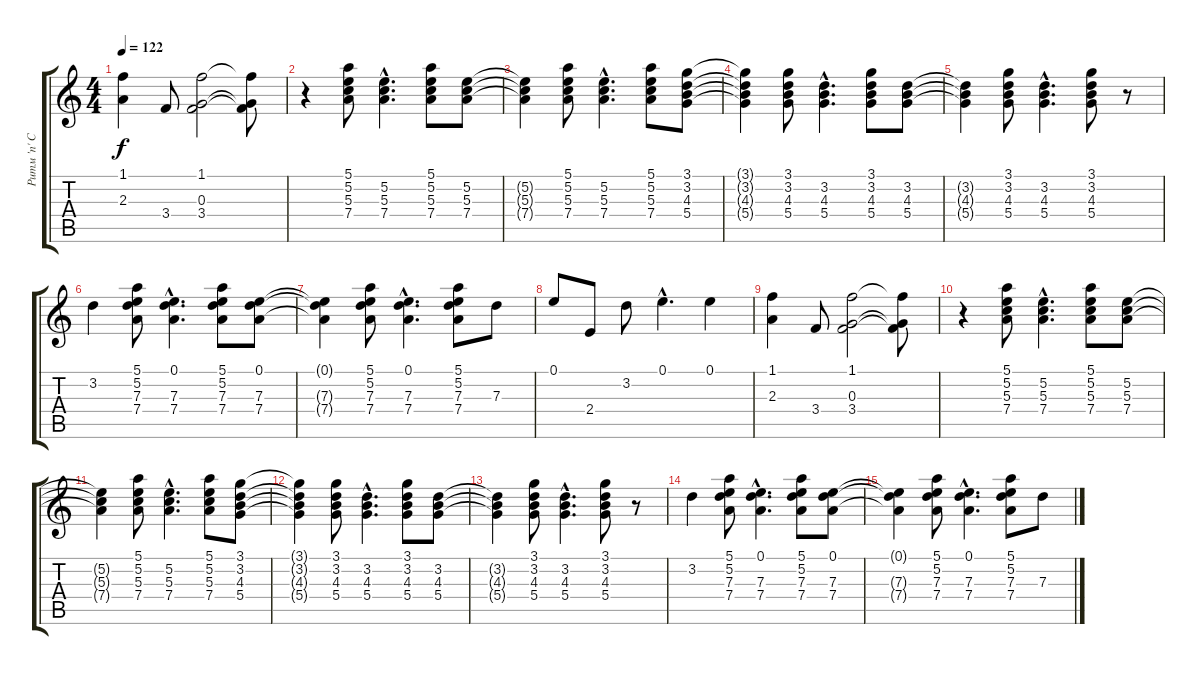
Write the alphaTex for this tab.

\track ("Ритм 'n' Соло" "Ритм 'n' С") {instrument electricguitarclean}
\staff {score tabs}
\tuning (E4 B3 G3 D3 A2 E2) {hide}
\ts (4 4)
\tempo 122
\clef g2
\ks c
(1.1 2.3).4{dy f} 3.4.8 (1.1 0.3 3.4).2 (1.1{t} 0.3{t} 3.4{t}).8 |
r.4 (5.1 5.2 5.3 7.4).8 (5.2{hac} 5.3{hac} 7.4{hac}).4{d} (5.1 5.2 5.3 7.4).8 (5.2 5.3 7.4).8 |
(5.2{t} 5.3{t} 7.4{t}).4 (5.1 5.2 5.3 7.4).8 (5.2{hac} 5.3{hac} 7.4{hac}).4{d} (5.1 5.2 5.3 7.4).8 (3.1 3.2 4.3 5.4).8 |
(3.1{t} 3.2{t} 4.3{t} 5.4{t}).4 (3.1 3.2 4.3 5.4).8 (3.2{hac} 4.3{hac} 5.4{hac}).4{d} (3.1 3.2 4.3 5.4).8 (3.2 4.3 5.4).8 |
(3.2{t} 4.3{t} 5.4{t}).4 (3.1 3.2 4.3 5.4).8 (3.2{hac} 4.3{hac} 5.4{hac}).4{d} (3.1 3.2 4.3 5.4).8 r.8 |
3.2.4 (5.1 5.2 7.3 7.4).8 (0.1{hac} 7.3{hac} 7.4{hac}).4{d} (5.1 5.2 7.3 7.4).8 (0.1 7.3 7.4).8 |
(0.1{t} 7.3{t} 7.4{t}).4 (5.1 5.2 7.3 7.4).8 (0.1{hac} 7.3{hac} 7.4{hac}).4{d} (5.1 5.2 7.3 7.4).8 7.3.8 |
0.1.8 2.4.8 3.2.8 0.1{hac}.4{d} 0.1.4 |
(1.1 2.3).4 3.4.8 (1.1 0.3 3.4).2 (1.1{t} 0.3{t} 3.4{t}).8 |
r.4 (5.1 5.2 5.3 7.4).8 (5.2{hac} 5.3{hac} 7.4{hac}).4{d} (5.1 5.2 5.3 7.4).8 (5.2 5.3 7.4).8 |
(5.2{t} 5.3{t} 7.4{t}).4 (5.1 5.2 5.3 7.4).8 (5.2{hac} 5.3{hac} 7.4{hac}).4{d} (5.1 5.2 5.3 7.4).8 (3.1 3.2 4.3 5.4).8 |
(3.1{t} 3.2{t} 4.3{t} 5.4{t}).4 (3.1 3.2 4.3 5.4).8 (3.2{hac} 4.3{hac} 5.4{hac}).4{d} (3.1 3.2 4.3 5.4).8 (3.2 4.3 5.4).8 |
(3.2{t} 4.3{t} 5.4{t}).4 (3.1 3.2 4.3 5.4).8 (3.2{hac} 4.3{hac} 5.4{hac}).4{d} (3.1 3.2 4.3 5.4).8 r.8 |
3.2.4 (5.1 5.2 7.3 7.4).8 (0.1{hac} 7.3{hac} 7.4{hac}).4{d} (5.1 5.2 7.3 7.4).8 (0.1 7.3 7.4).8 |
(0.1{t} 7.3{t} 7.4{t}).4 (5.1 5.2 7.3 7.4).8 (0.1{hac} 7.3{hac} 7.4{hac}).4{d} (5.1 5.2 7.3 7.4).8 7.3.8
